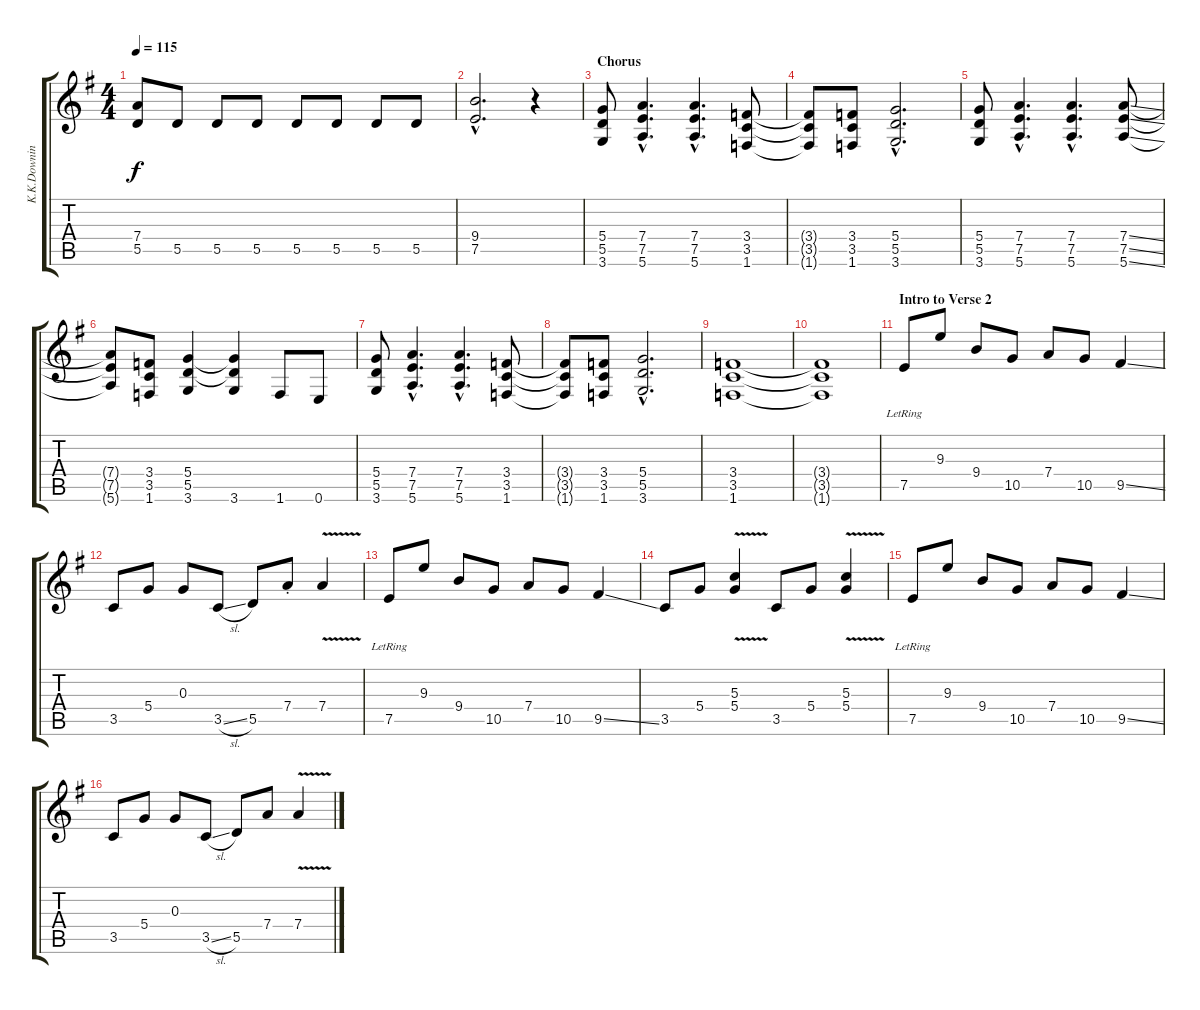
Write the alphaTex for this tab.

\track ("K.K.Downing ?" "K.K.Downin") {instrument electricguitarclean}
\staff {score tabs}
\tuning (E4 B3 G3 D3 A2 E2) {hide}
\ts (4 4)
\tempo 115
\clef g2
\ks eminor
(7.4 5.5).8{dy f} 5.5.8 5.5.8 5.5.8 5.5.8 5.5.8 5.5.8 5.5.8 |
(9.4{hac} 7.5{hac}).2{d} r.4 |
\section ("" "Chorus")
(5.4 5.5 3.6).8 (7.4{hac} 7.5{hac} 5.6{hac}).4{d} (7.4{hac} 7.5{hac} 5.6{hac}).4{d} (3.4 3.5 1.6).8 |
(3.4{t} 3.5{t} 1.6{t}).8 (3.4 3.5 1.6).8 (5.4{hac} 5.5{hac} 3.6{hac}).2{d} |
(5.4 5.5 3.6).8 (7.4{hac} 7.5{hac} 5.6{hac}).4{d} (7.4{hac} 7.5{hac} 5.6{hac}).4{d} (7.4{ss} 7.5{ss} 5.6{ss}).8 |
(7.4{t} 7.5{t} 5.6{t}).8 (3.4 3.5 1.6).8 (5.4 5.5 3.6).4 (5.4{t} 5.5{t} 3.6).4 1.6.8 0.6.8 |
(5.4 5.5 3.6).8 (7.4{hac} 7.5{hac} 5.6{hac}).4{d} (7.4{hac} 7.5{hac} 5.6{hac}).4{d} (3.4 3.5 1.6).8 |
(3.4{t} 3.5{t} 1.6{t}).8 (3.4 3.5 1.6).8 (5.4{hac} 5.5{hac} 3.6{hac}).2{d} |
(3.4 3.5 1.6).1 |
(3.4{t} 3.5{t} 1.6{t}).1 |
\section ("" "Intro to Verse 2")
7.5{lr}.8{instrument electricguitarclean} 9.3.8 9.4.8 10.5.8 7.4.8 10.5.8 9.5{ss}.4 |
3.5.8 5.4.8 0.3.8 3.5{sl}.8 5.5.8 7.4{st}.8 7.4{v}.4 |
7.5{lr}.8 9.3.8 9.4.8 10.5.8 7.4.8 10.5.8 9.5{ss}.4 |
3.5.8 5.4.8 (5.3{v} 5.4{v}).4 3.5.8 5.4.8 (5.3{v} 5.4{v}).4 |
7.5{lr}.8 9.3.8 9.4.8 10.5.8 7.4.8 10.5.8 9.5{ss}.4 |
3.5.8 5.4.8 0.3.8 3.5{sl}.8 5.5.8 7.4.8 7.4{v}.4
